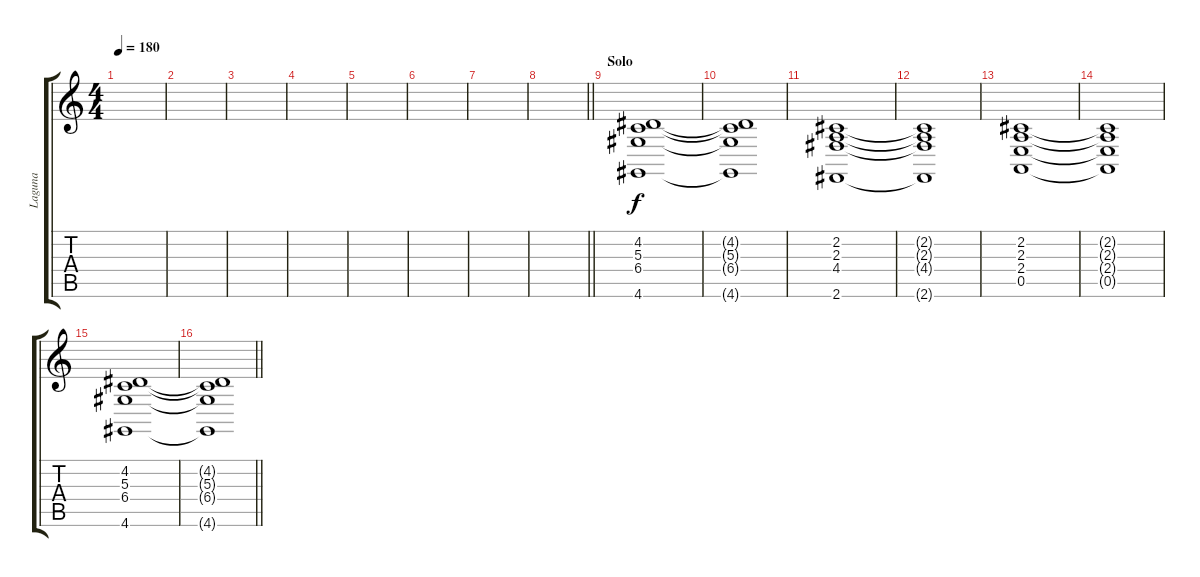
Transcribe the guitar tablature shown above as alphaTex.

\track ("Laguna" "Laguna") {instrument pad3polysynth}
\staff {score tabs}
\tuning (E4 B3 G3 D3 A2 E2) {hide}
\ts (4 4)
\tempo 180
\clef g2
\ks c
|
|
|
|
|
|
|
\barLineRight lightlight
|
\section ("" "Solo")
(4.2 5.3 6.4 4.6).1 |
(4.2{t} 5.3{t} 6.4{t} 4.6{t}).1 |
(2.2 2.3 4.4 2.6).1 |
(2.2{t} 2.3{t} 4.4{t} 2.6{t}).1 |
(2.2 2.3 2.4 0.5).1 |
(2.2{t} 2.3{t} 2.4{t} 0.5{t}).1 |
(4.2 5.3 6.4 4.6).1 |
\barLineRight lightlight
(4.2{t} 5.3{t} 6.4{t} 4.6{t}).1
